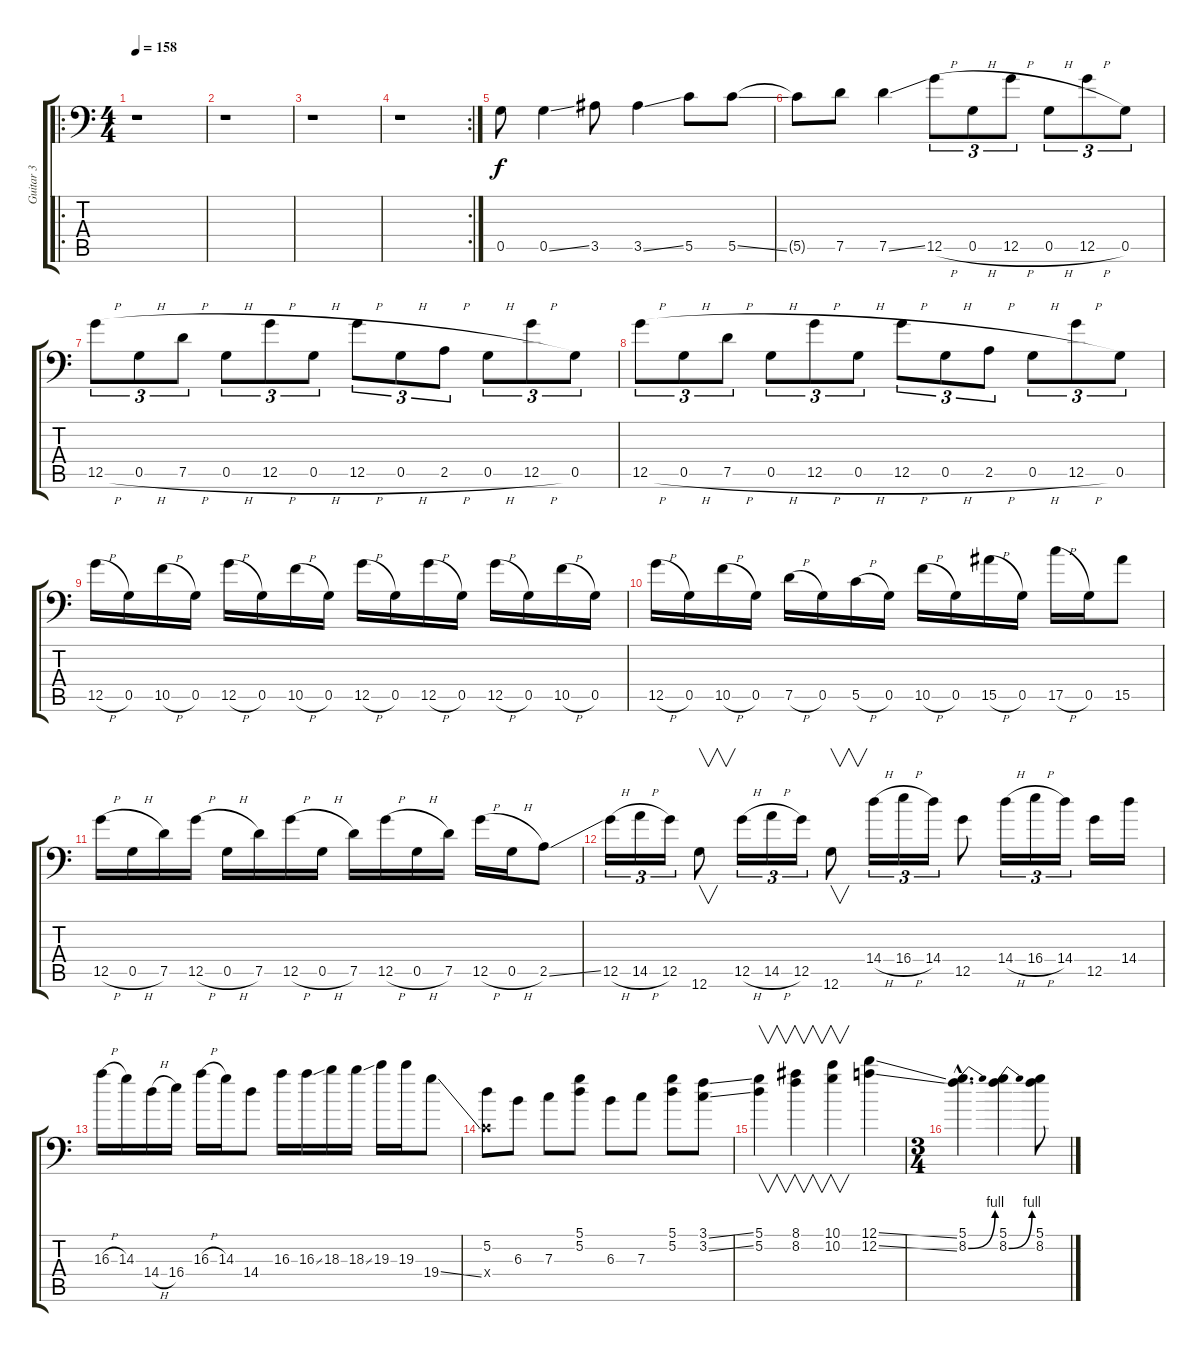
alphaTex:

\track ("Guitar 3" "Guitar 3") {instrument distortionguitar}
\staff {score tabs}
\tuning (D4 A3 F3 C3 G2 G1) {hide}
\ro
\ts (4 4)
\tempo 158
\clef f4
\ks c
r.1{dy f} |
r.1 |
r.1 |
\rc 2
r.1 |
0.5.8{balance 3} 0.5{ss}.4 3.5.8 3.5{ss}.4 5.5.8 5.5{ss}.8 |
5.5{t}.8 7.5.8 7.5{ss}.4 12.5{h}.8{tu (3 2)} 0.5{h}.8{tu (3 2)} 12.5{h}.8{tu (3 2)} 0.5{h}.8{tu (3 2)} 12.5{h}.8{tu (3 2)} 0.5.8{tu (3 2)} |
12.5{h}.8{tu (3 2)} 0.5{h}.8{tu (3 2)} 7.5{h}.8{tu (3 2)} 0.5{h}.8{tu (3 2)} 12.5{h}.8{tu (3 2)} 0.5{h}.8{tu (3 2)} 12.5{h}.8{tu (3 2)} 0.5{h}.8{tu (3 2)} 2.5{h}.8{tu (3 2)} 0.5{h}.8{tu (3 2)} 12.5{h}.8{tu (3 2)} 0.5.8{tu (3 2)} |
12.5{h}.8{tu (3 2)} 0.5{h}.8{tu (3 2)} 7.5{h}.8{tu (3 2)} 0.5{h}.8{tu (3 2)} 12.5{h}.8{tu (3 2)} 0.5{h}.8{tu (3 2)} 12.5{h}.8{tu (3 2)} 0.5{h}.8{tu (3 2)} 2.5{h}.8{tu (3 2)} 0.5{h}.8{tu (3 2)} 12.5{h}.8{tu (3 2)} 0.5.8{tu (3 2)} |
12.5{h}.16 0.5.16 10.5{h}.16 0.5.16 12.5{h}.16 0.5.16 10.5{h}.16 0.5.16 12.5{h}.16 0.5.16 12.5{h}.16 0.5.16 12.5{h}.16 0.5.16 10.5{h}.16 0.5.16 |
12.5{h}.16 0.5.16 10.5{h}.16 0.5.16 7.5{h}.16 0.5.16 5.5{h}.16 0.5.16 10.5{h}.16 0.5.16 15.5{h}.16 0.5.16 17.5{h}.16 0.5.16 15.5.8 |
12.5{h}.16 0.5{h}.16 7.5.16 12.5{h}.16 0.5{h}.16 7.5.16 12.5{h}.16 0.5{h}.16 7.5.16 12.5{h}.16 0.5{h}.16 7.5.16 12.5{h}.16 0.5{h}.16 2.5{ss}.8 |
12.5{h}.16{tu (3 2)} 14.5{h}.16{tu (3 2)} 12.5.16{tu (3 2)} 12.6.8{v} 12.5{h}.16{tu (3 2)} 14.5{h}.16{tu (3 2)} 12.5.16{tu (3 2)} 12.6.8{v} 14.4{h}.16{tu (3 2)} 16.4{h}.16{tu (3 2)} 14.4.16{tu (3 2)} 12.5.8 14.4{h}.16{tu (3 2)} 16.4{h}.16{tu (3 2)} 14.4.16{tu (3 2)} 12.5.16 14.4.16 |
16.3{h}.16 14.3.16 14.4{h}.16 16.4.16 16.3{h}.16 14.3.16 14.4.8 16.3.16 16.3{ss}.16 18.3.16 18.3{ss}.16 19.3.16 19.3.16 19.4{ss}.8 |
(5.2 0.4{x}).8 6.3.8 7.3.8 (5.1 5.2).8 6.3.8 7.3.8 (5.1 5.2).8 (3.1{ss} 3.2{ss}).8 |
(5.1 5.2).4{v} (8.1 8.2).4{v} (10.1 10.2).4{v} (12.1{ss} 12.2{ss}).4 |
\ts (3 4)
(5.1{hac} 8.2{be (bend 0 0 60 4) hac}).4{d} (5.1 8.2{be (bend 0 0 60 4)}).4 (5.1 8.2).8
